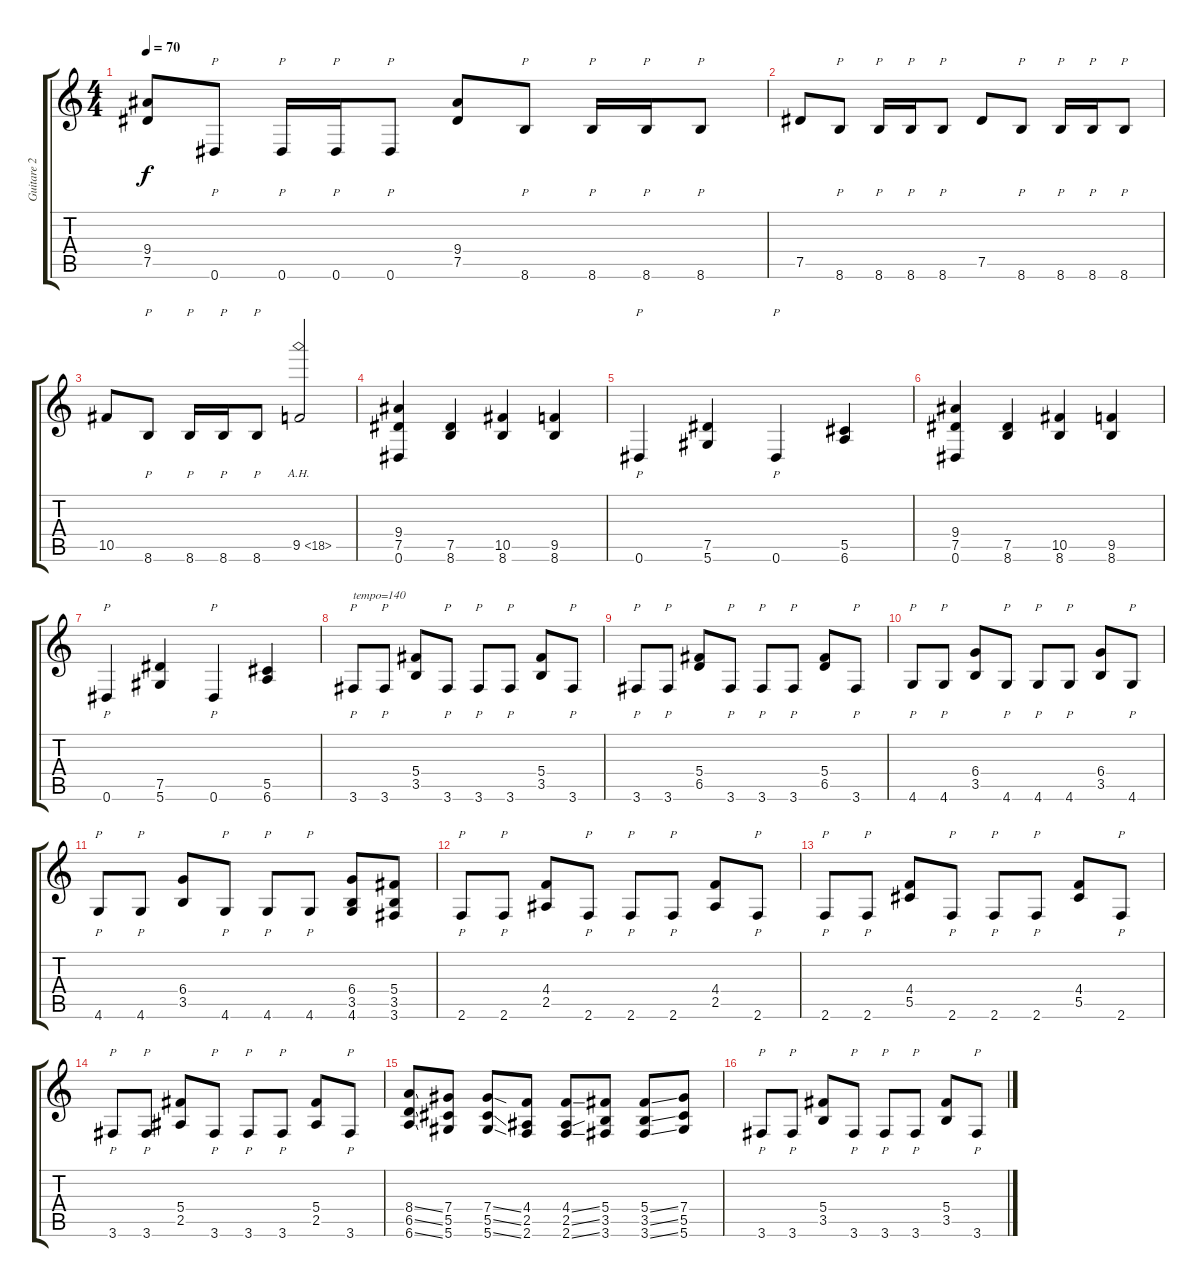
\track ("Guitare 2" "Guitare 2") {instrument distortionguitar}
\staff {score tabs}
\tuning (Eb4 Bb3 Gb3 Db3 Ab2 Eb2) {hide}
\ts (4 4)
\tempo 70
\clef g2
\ks c
(9.4 7.5).8{dy f} 0.6.8{p} 0.6.16{p} 0.6.16{p} 0.6.8{p} (9.4 7.5).8 8.6.8{p} 8.6.16{p} 8.6.16{p} 8.6.8{p} |
7.5.8 8.6.8{p} 8.6.16{p} 8.6.16{p} 8.6.8{p} 7.5.8 8.6.8{p} 8.6.16{p} 8.6.16{p} 8.6.8{p} |
10.5.8 8.6.8{p} 8.6.16{p} 8.6.16{p} 8.6.8{p} 9.5{ah 9}.2 |
(9.4 7.5 0.6).4 (7.5 8.6).4 (10.5 8.6).4 (9.5 8.6).4 |
0.6.4{p} (7.5 5.6).4 0.6.4{p} (5.5 6.6).4 |
(9.4 7.5 0.6).4 (7.5 8.6).4 (10.5 8.6).4 (9.5 8.6).4 |
0.6.4{p} (7.5 5.6).4 0.6.4{p} (5.5 6.6).4 |
3.6.8{p txt "tempo=140"} 3.6.8{p} (5.4 3.5).8 3.6.8{p} 3.6.8{p} 3.6.8{p} (5.4 3.5).8 3.6.8{p} |
3.6.8{p} 3.6.8{p} (5.4 6.5).8 3.6.8{p} 3.6.8{p} 3.6.8{p} (5.4 6.5).8 3.6.8{p} |
4.6.8{p} 4.6.8{p} (6.4 3.5).8 4.6.8{p} 4.6.8{p} 4.6.8{p} (6.4 3.5).8 4.6.8{p} |
4.6.8{p} 4.6.8{p} (6.4 3.5).8 4.6.8{p} 4.6.8{p} 4.6.8{p} (6.4 3.5 4.6).8 (5.4 3.5 3.6).8 |
2.6.8{p} 2.6.8{p} (4.4 2.5).8 2.6.8{p} 2.6.8{p} 2.6.8{p} (4.4 2.5).8 2.6.8{p} |
2.6.8{p} 2.6.8{p} (4.4 5.5).8 2.6.8{p} 2.6.8{p} 2.6.8{p} (4.4 5.5).8 2.6.8{p} |
3.6.8{p} 3.6.8{p} (5.4 2.5).8 3.6.8{p} 3.6.8{p} 3.6.8{p} (5.4 2.5).8 3.6.8{p} |
(8.4{ss} 6.5{ss} 6.6{ss}).8 (7.4 5.5 5.6).8 (7.4{ss} 5.5{ss} 5.6{ss}).8 (4.4 2.5 2.6).8 (4.4{ss} 2.5{ss} 2.6{ss}).8 (5.4 3.5 3.6).8 (5.4{ss} 3.5{ss} 3.6{ss}).8 (7.4 5.5 5.6).8 |
3.6.8{p} 3.6.8{p} (5.4 3.5).8 3.6.8{p} 3.6.8{p} 3.6.8{p} (5.4 3.5).8 3.6.8{p}
